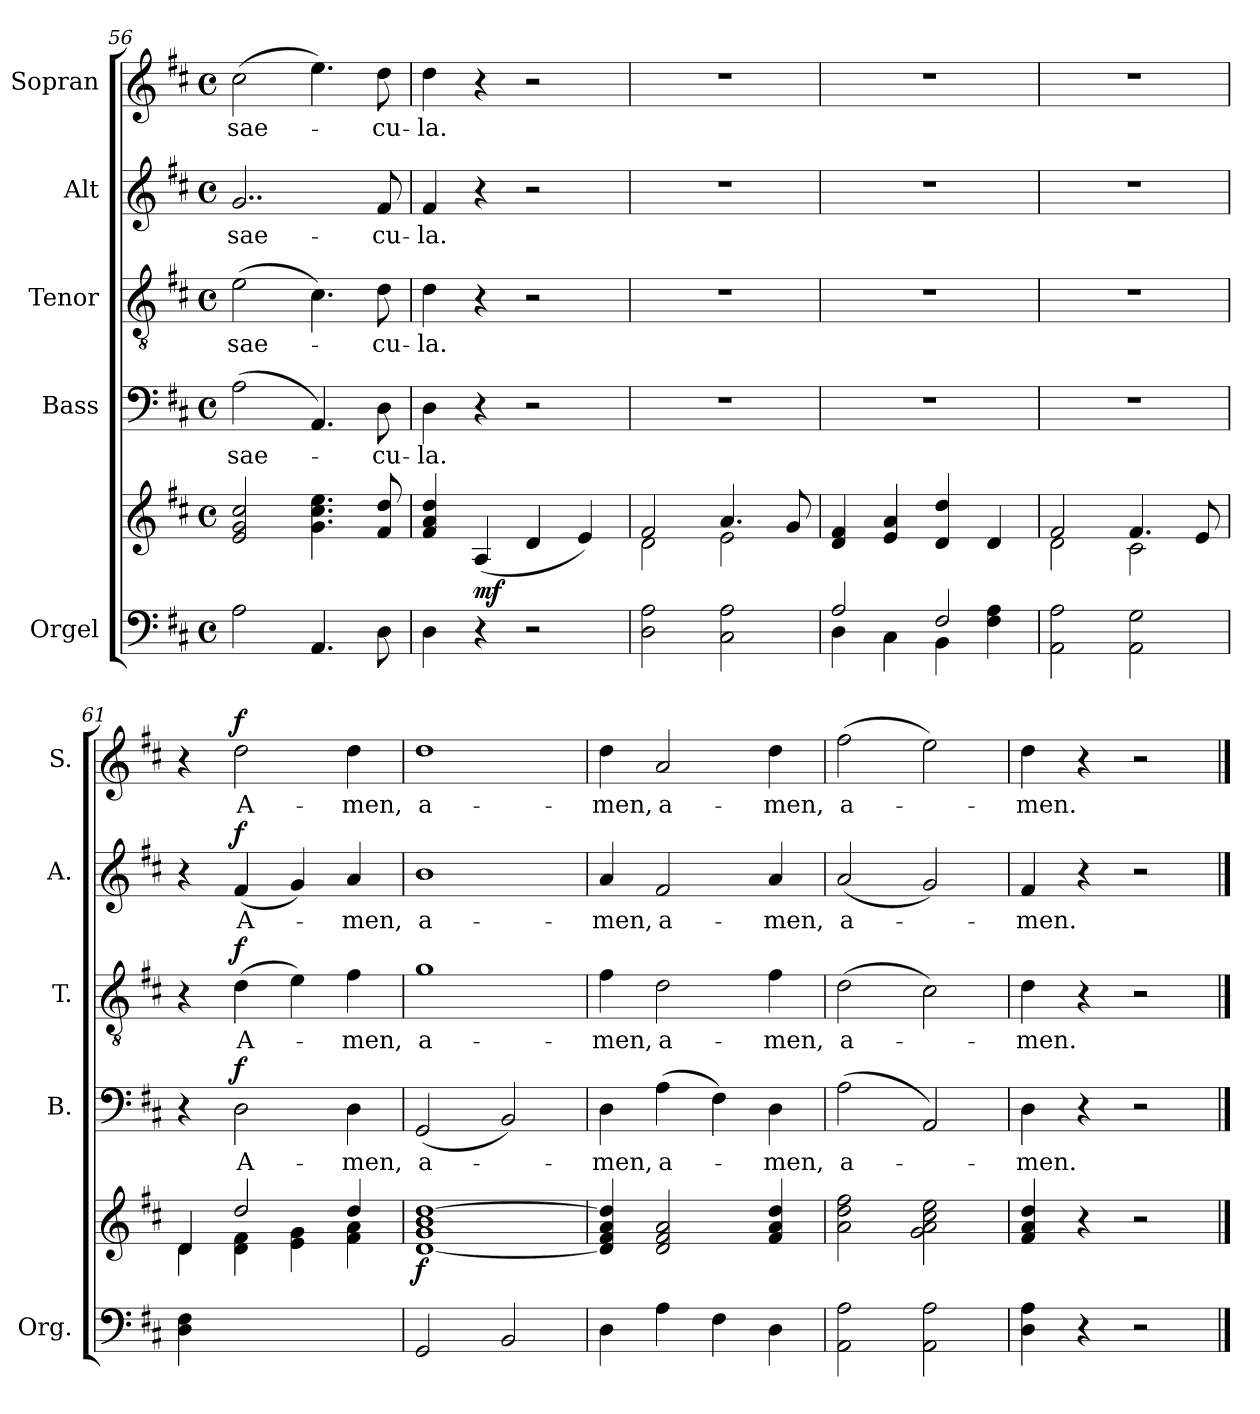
**kern	**kern	**dynam	**kern	**text	**dynam	**kern	**text	**dynam	**kern	**text	**dynam	**kern	**text	**dynam
*part5	*part5	*part5	*part4	*part4	*part4	*part3	*part3	*part3	*part2	*part2	*part2	*part1	*part1	*part1
*staff6	*staff5	*staff5/6	*staff4	*staff4	*staff4	*staff3	*staff3	*staff3	*staff2	*staff2	*staff2	*staff1	*staff1	*staff1
*I"Orgel	*	*	*I"Bass	*	*	*I"Tenor	*	*	*I"Alt	*	*	*I"Sopran	*	*
*I'Org.	*	*	*I'B.	*	*	*I'T.	*	*	*I'A.	*	*	*I'S.	*	*
*clefF4	*clefG2	*	*clefF4	*	*	*clefGv2	*	*	*clefG2	*	*	*clefG2	*	*
*k[f#c#]	*k[f#c#]	*	*k[f#c#]	*	*	*k[f#c#]	*	*	*k[f#c#]	*	*	*k[f#c#]	*	*
*D:	*D:	*	*D:	*	*	*D:	*	*	*D:	*	*	*D:	*	*
*M4/4	*M4/4	*	*M4/4	*	*	*M4/4	*	*	*M4/4	*	*	*M4/4	*	*
*met(c)	*met(c)	*	*met(c)	*	*	*met(c)	*	*	*met(c)	*	*	*met(c)	*	*
=56	=56	=56	=56	=56	=56	=56	=56	=56	=56	=56	=56	=56	=56	=56
!	!	!	!	!LO:LY:b	!	!	!LO:LY:b	!	!	!LO:LY:b	!	!	!LO:LY:b	!
2A\	2e/ 2g/ 2cc#/	.	(>2A\	sae-	.	(>2e\	sae-	.	2..g/	sae-	.	(>2cc#\	sae-	.
4.AA/	4.g\ 4.cc#\ 4.ee\	.	4.AA/)	.	.	4.c#\)	.	.	.	.	.	4.ee\)	.	.
!	!	!	!	!LO:LY:b	!	!	!LO:LY:b	!	!	!LO:LY:b	!	!	!LO:LY:b	!
8D\	8f#/ 8dd/	.	8D\	-cu-	.	8d\	-cu-	.	8f#/	-cu-	.	8dd\	-cu-	.
=57	=57	=57	=57	=57	=57	=57	=57	=57	=57	=57	=57	=57	=57	=57
!	!	!	!	!LO:LY:b	!	!	!LO:LY:b	!	!	!LO:LY:b	!	!	!LO:LY:b	!
4D\	4f#/ 4a/ 4dd/	.	4D\	-la.	.	4d\	-la.	.	4f#/	-la.	.	4dd\	-la.	.
!	!	!LO:DY:b	!	!	!	!	!	!	!	!	!	!	!	!
4r	(<4A/	mf	4r	.	.	4r	.	.	4r	.	.	4r	.	.
2r	4d/	.	2r	.	.	2r	.	.	2r	.	.	2r	.	.
.	4e/)	.	.	.	.	.	.	.	.	.	.	.	.	.
=58	=58	=58	=58	=58	=58	=58	=58	=58	=58	=58	=58	=58	=58	=58
*	*^	*	*	*	*	*	*	*	*	*	*	*	*	*
2D\ 2A\	2f#/	2d\	.	1r	.	.	1r	.	.	1r	.	.	1r	.	.
2C#\ 2A\	4.a/	2e\	.	.	.	.	.	.	.	.	.	.	.	.	.
.	8g/	.	.	.	.	.	.	.	.	.	.	.	.	.	.
*	*v	*v	*	*	*	*	*	*	*	*	*	*	*	*	*
=59	=59	=59	=59	=59	=59	=59	=59	=59	=59	=59	=59	=59	=59	=59
*^	*	*	*	*	*	*	*	*	*	*	*	*	*	*
2A/	4D\	4d/ 4f#/	.	1r	.	.	1r	.	.	1r	.	.	1r	.	.
.	4C#\	4e/ 4a/	.	.	.	.	.	.	.	.	.	.	.	.	.
2F#/	4BB\	4d/ 4dd/	.	.	.	.	.	.	.	.	.	.	.	.	.
.	4F#\ 4A\	4d/	.	.	.	.	.	.	.	.	.	.	.	.	.
*v	*v	*	*	*	*	*	*	*	*	*	*	*	*	*	*
!!LO:LB:g=z
=60	=60	=60	=60	=60	=60	=60	=60	=60	=60	=60	=60	=60	=60	=60
*	*^	*	*	*	*	*	*	*	*	*	*	*	*	*
2AA\ 2A\	2f#/	2d\	.	1r	.	.	1r	.	.	1r	.	.	1r	.	.
2AA\ 2G\	4.f#/	2c#\	.	.	.	.	.	.	.	.	.	.	.	.	.
.	8e/	.	.	.	.	.	.	.	.	.	.	.	.	.	.
=61	=61	=61	=61	=61	=61	=61	=61	=61	=61	=61	=61	=61	=61	=61	=61
4D\ 4F#\	4d/	4d\	.	4r	.	.	4r	.	.	4r	.	.	4r	.	.
!	!	!	!	!	!LO:LY:b	!LO:DY:a	!	!LO:LY:b	!LO:DY:a	!	!LO:LY:b	!LO:DY:a	!	!LO:LY:b	!LO:DY:a
4ryy	2dd/	4d\ 4f#\	.	2D\	A-	f	(>4d\	A-	f	(<4f#/	A-	f	2dd\	A-	f
2ryy	.	4e\ 4g\	.	.	.	.	4e\)	.	.	4g/)	.	.	.	.	.
!	!	!	!	!	!LO:LY:b	!	!	!LO:LY:b	!	!	!LO:LY:b	!	!	!LO:LY:b	!
.	4dd/	4f#\ 4a\	.	4D\	-men,	.	4f#\	-men,	.	4a/	-men,	.	4dd\	-men,	.
=62	=62	=62	=62	=62	=62	=62	=62	=62	=62	=62	=62	=62	=62	=62	=62
!	!	!	!LO:DY:b	!	!LO:LY:b	!	!	!LO:LY:b	!	!	!LO:LY:b	!	!	!LO:LY:b	!
*	*v	*v	*	*	*	*	*	*	*	*	*	*	*	*	*
2GG/	[1d 1g 1b [1dd	f	(<2GG/	a-	.	1g	a-	.	1b	a-	.	1dd	a-	.
2BB/	.	.	2BB/)	.	.	.	.	.	.	.	.	.	.	.
=63	=63	=63	=63	=63	=63	=63	=63	=63	=63	=63	=63	=63	=63	=63
!	!	!	!	!LO:LY:b	!	!	!LO:LY:b	!	!	!LO:LY:b	!	!	!LO:LY:b	!
4D\	4d/] 4f#/ 4a/ 4dd/]	.	4D\	-men,	.	4f#\	-men,	.	4a/	-men,	.	4dd\	-men,	.
!	!	!	!	!LO:LY:b	!	!	!LO:LY:b	!	!	!LO:LY:b	!	!	!LO:LY:b	!
4A\	2d/ 2f#/ 2a/	.	(>4A\	a-	.	2d\	a-	.	2f#/	a-	.	2a/	a-	.
4F#\	.	.	4F#\)	.	.	.	.	.	.	.	.	.	.	.
!	!	!	!	!LO:LY:b	!	!	!LO:LY:b	!	!	!LO:LY:b	!	!	!LO:LY:b	!
4D\	4f#/ 4a/ 4dd/	.	4D\	-men,	.	4f#\	-men,	.	4a/	-men,	.	4dd\	-men,	.
=64	=64	=64	=64	=64	=64	=64	=64	=64	=64	=64	=64	=64	=64	=64
!	!	!	!	!LO:LY:b	!	!	!LO:LY:b	!	!	!LO:LY:b	!	!	!LO:LY:b	!
2AA\ 2A\	2a\ 2dd\ 2ff#\	.	(>2A\	a-	.	(>2d\	a-	.	(<2a/	a-	.	(>2ff#\	a-	.
2AA\ 2A\	2g\ 2a\ 2cc#\ 2ee\	.	2AA/)	.	.	2c#\)	.	.	2g/)	.	.	2ee\)	.	.
=65	=65	=65	=65	=65	=65	=65	=65	=65	=65	=65	=65	=65	=65	=65
!	!	!	!	!LO:LY:b	!	!	!LO:LY:b	!	!	!LO:LY:b	!	!	!LO:LY:b	!
4D\ 4A\	4f#/ 4a/ 4dd/	.	4D\	-men.	.	4d\	-men.	.	4f#/	-men.	.	4dd\	-men.	.
4r	4r	.	4r	.	.	4r	.	.	4r	.	.	4r	.	.
2r	2r	.	2r	.	.	2r	.	.	2r	.	.	2r	.	.
==	==	==	==	==	==	==	==	==	==	==	==	==	==	==
*-	*-	*-	*-	*-	*-	*-	*-	*-	*-	*-	*-	*-	*-	*-
